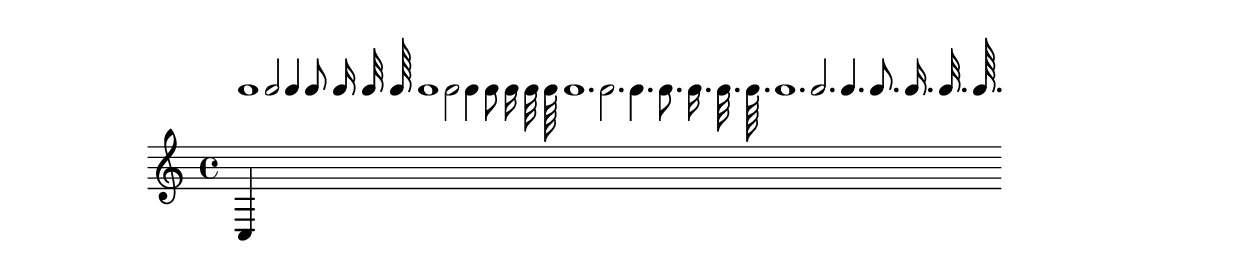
\header {

    texidoc = "The note markup function is used to make metronome
 markings. It works for a variety of flag dot and duration settings."
}
\version "1.9.0"

\score { \notes { c4^\markup {
    \note #0 #0 #1
    \note #1 #0 #1
    \note #2 #0 #1
    \note #3 #0 #1
    \note #4 #0 #1
    \note #5 #0 #1
    \note #6 #0 #1

    \note #0 #0 #-1
    \note #1 #0 #-1
    \note #2 #0 #-1
    \note #3 #0 #-1
    \note #4 #0 #-1
    \note #5 #0 #-1
    \note #6 #0 #-1

    \note #0 #1 #-1
    \note #1 #1 #-1
    \note #2 #1 #-1
    \note #3 #1 #-1
    \note #4 #1 #-1
    \note #5 #1 #-1
    \note #6 #1 #-1

    \note #0 #1 #1
    \note #1 #1 #1
    \note #2 #1 #1
    \note #3 #1 #1
    \note #4 #1 #1
    \note #5 #1 #1
    \note #6 #1 #1

}

} }
